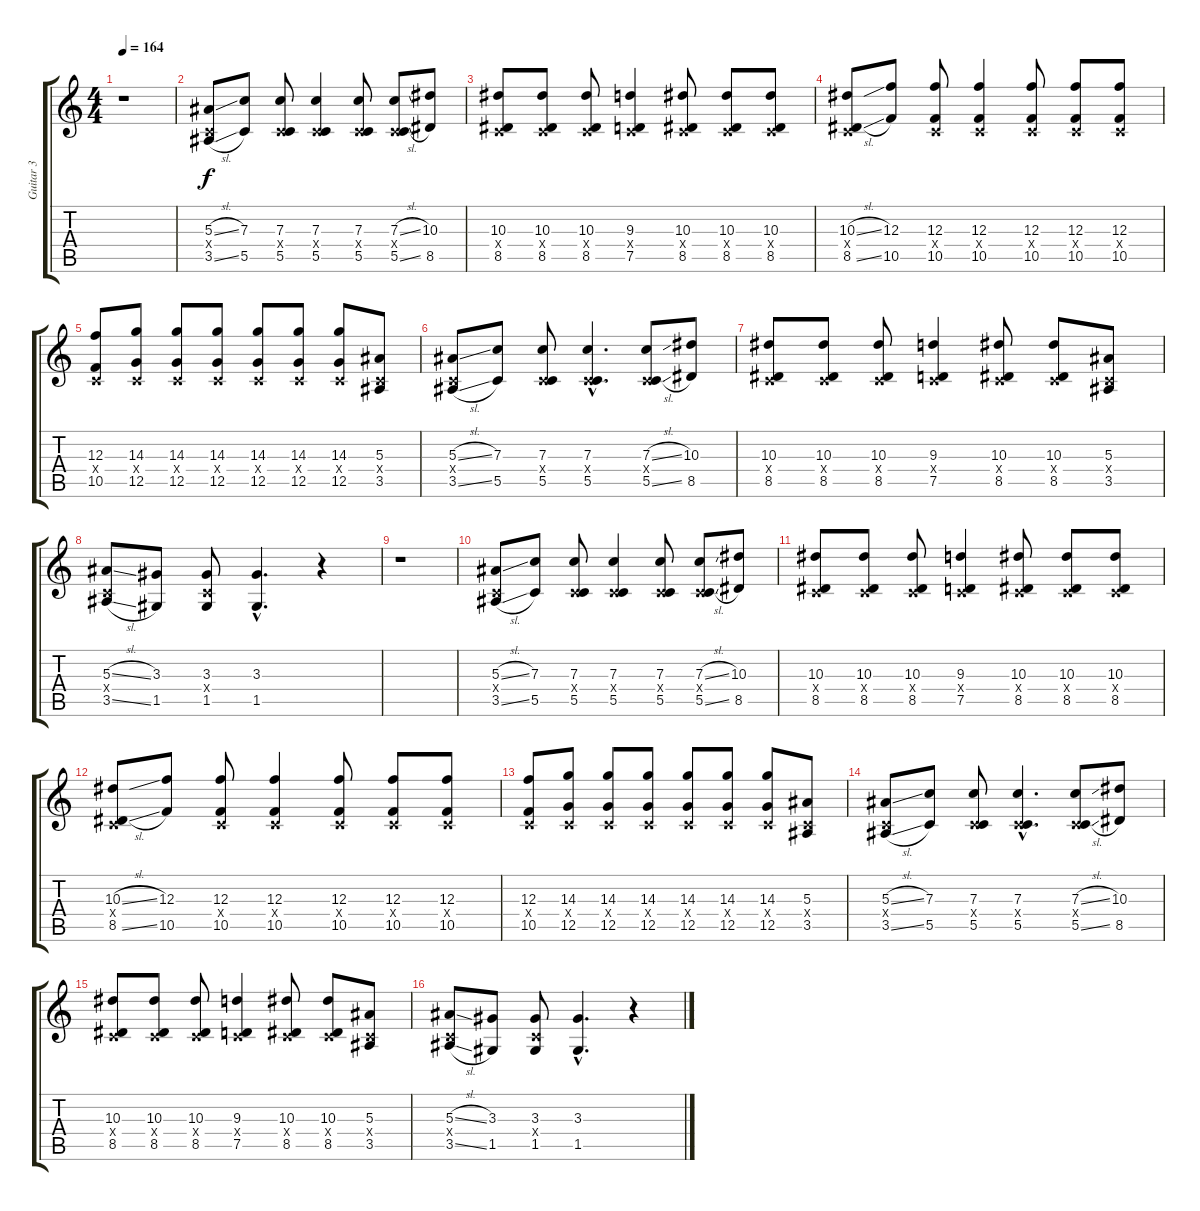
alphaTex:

\track ("Guitar 3" "Guitar 3") {instrument distortionguitar}
\staff {score tabs}
\tuning (D4 A3 F3 C3 G2 C2) {hide}
\ts (4 4)
\tempo 164
\clef g2
\ks c
r.1{dy f} |
(5.3{sl} 0.4{x} 3.5{sl}).8 (7.3 5.5).8 (7.3 0.4{x} 5.5).8 (7.3 0.4{x} 5.5).4 (7.3 0.4{x} 5.5).8 (7.3{sl} 0.4{x} 5.5{sl}).8 (10.3 8.5).8 |
(10.3 0.4{x} 8.5).8 (10.3 0.4{x} 8.5).8 (10.3 0.4{x} 8.5).8 (9.3 0.4{x} 7.5).4 (10.3 0.4{x} 8.5).8 (10.3 0.4{x} 8.5).8 (10.3 0.4{x} 8.5).8 |
(10.3{sl} 0.4{x} 8.5{sl}).8 (12.3 10.5).8 (12.3 0.4{x} 10.5).8 (12.3 0.4{x} 10.5).4 (12.3 0.4{x} 10.5).8 (12.3 0.4{x} 10.5).8 (12.3 0.4{x} 10.5).8 |
(12.3 0.4{x} 10.5).8 (14.3 0.4{x} 12.5).8 (14.3 0.4{x} 12.5).8 (14.3 0.4{x} 12.5).8 (14.3 0.4{x} 12.5).8 (14.3 0.4{x} 12.5).8 (14.3 0.4{x} 12.5).8 (5.3 0.4{x} 3.5).8 |
(5.3{sl} 0.4{x} 3.5{sl}).8 (7.3 5.5).8 (7.3 0.4{x} 5.5).8 (7.3{hac} 0.4{hac x} 5.5{hac}).4{d} (7.3{sl} 0.4{x} 5.5{sl}).8 (10.3 8.5).8 |
(10.3 0.4{x} 8.5).8 (10.3 0.4{x} 8.5).8 (10.3 0.4{x} 8.5).8 (9.3 0.4{x} 7.5).4 (10.3 0.4{x} 8.5).8 (10.3 0.4{x} 8.5).8 (5.3 0.4{x} 3.5).8 |
(5.3{sl} 0.4{x} 3.5{sl}).8 (3.3 1.5).8 (3.3 0.4{x} 1.5).8 (3.3{hac} 1.5{hac}).4{d} r.4 |
r.1 |
(5.3{sl} 0.4{x} 3.5{sl}).8 (7.3 5.5).8 (7.3 0.4{x} 5.5).8 (7.3 0.4{x} 5.5).4 (7.3 0.4{x} 5.5).8 (7.3{sl} 0.4{x} 5.5{sl}).8 (10.3 8.5).8 |
(10.3 0.4{x} 8.5).8 (10.3 0.4{x} 8.5).8 (10.3 0.4{x} 8.5).8 (9.3 0.4{x} 7.5).4 (10.3 0.4{x} 8.5).8 (10.3 0.4{x} 8.5).8 (10.3 0.4{x} 8.5).8 |
(10.3{sl} 0.4{x} 8.5{sl}).8 (12.3 10.5).8 (12.3 0.4{x} 10.5).8 (12.3 0.4{x} 10.5).4 (12.3 0.4{x} 10.5).8 (12.3 0.4{x} 10.5).8 (12.3 0.4{x} 10.5).8 |
(12.3 0.4{x} 10.5).8 (14.3 0.4{x} 12.5).8 (14.3 0.4{x} 12.5).8 (14.3 0.4{x} 12.5).8 (14.3 0.4{x} 12.5).8 (14.3 0.4{x} 12.5).8 (14.3 0.4{x} 12.5).8 (5.3 0.4{x} 3.5).8 |
(5.3{sl} 0.4{x} 3.5{sl}).8 (7.3 5.5).8 (7.3 0.4{x} 5.5).8 (7.3{hac} 0.4{hac x} 5.5{hac}).4{d} (7.3{sl} 0.4{x} 5.5{sl}).8 (10.3 8.5).8 |
(10.3 0.4{x} 8.5).8 (10.3 0.4{x} 8.5).8 (10.3 0.4{x} 8.5).8 (9.3 0.4{x} 7.5).4 (10.3 0.4{x} 8.5).8 (10.3 0.4{x} 8.5).8 (5.3 0.4{x} 3.5).8 |
(5.3{sl} 0.4{x} 3.5{sl}).8 (3.3 1.5).8 (3.3 0.4{x} 1.5).8 (3.3{hac} 1.5{hac}).4{d} r.4
